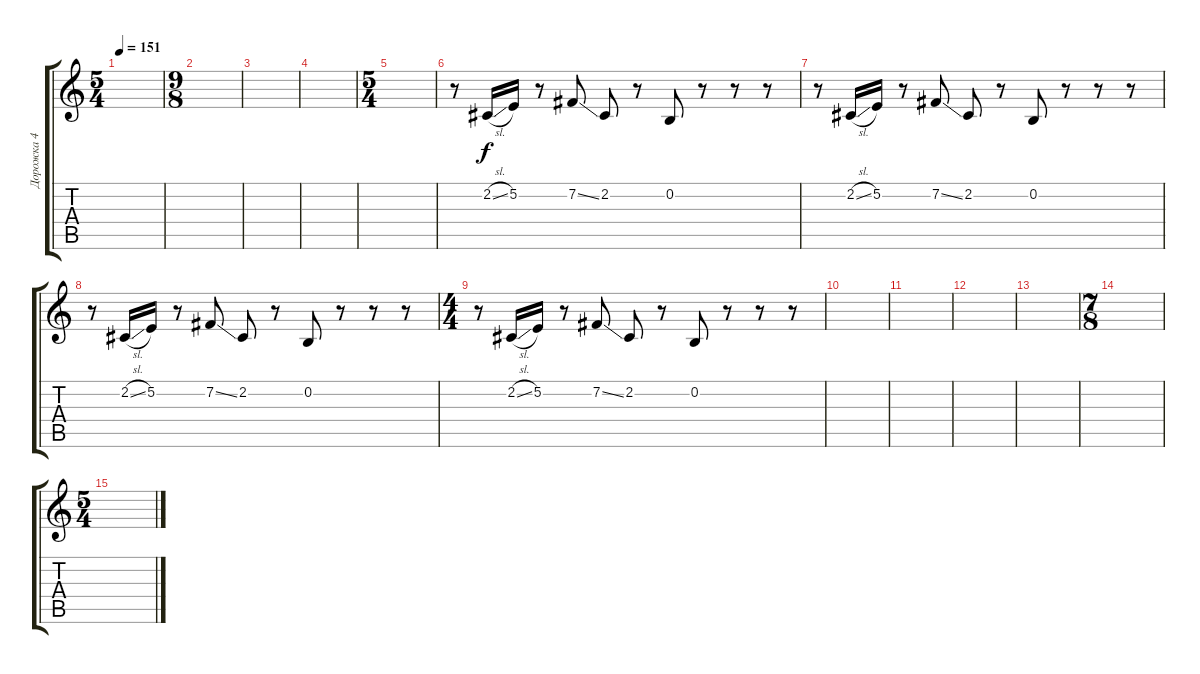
\track ("Дорожка 4" "Дорожка 4") {instrument baritonesax}
\staff {score tabs}
\tuning (E4 B3 G3 D3 A2 E2) {hide}
\ts (5 4)
\tempo 151
\clef g2
\ks c
|
\ts (9 8)
|
|
|
\ts (5 4)
|
r.8 2.2{sl}.16 5.2.16 r.8 7.2{ss}.8 2.2.8 r.8 0.2.8 r.8 r.8 r.8 |
r.8 2.2{sl}.16 5.2.16 r.8 7.2{ss}.8 2.2.8 r.8 0.2.8 r.8 r.8 r.8 |
r.8 2.2{sl}.16 5.2.16 r.8 7.2{ss}.8 2.2.8 r.8 0.2.8 r.8 r.8 r.8 |
\ts (4 4)
r.8 2.2{sl}.16 5.2.16 r.8 7.2{ss}.8 2.2.8 r.8 0.2.8 r.8 r.8 r.8 |
|
|
|
|
\ts (7 8)
|
\ts (5 4)
